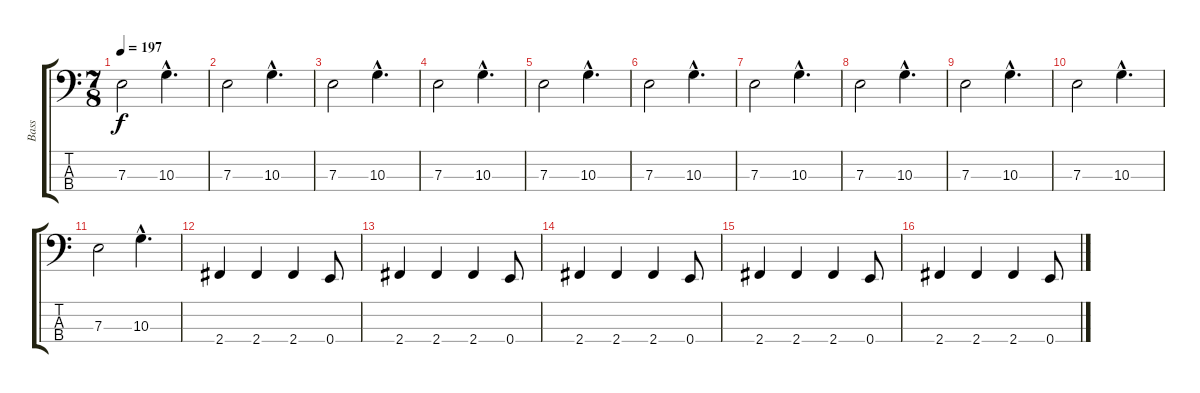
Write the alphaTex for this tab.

\track ("Bass" "Bass") {instrument electricbassfinger}
\staff {score tabs}
\tuning (G2 D2 A1 E1) {hide}
\ts (7 8)
\tempo 197
\clef f4
\ks c
7.3.2{dy f instrument acousticbass} 10.3{hac}.4{d} |
7.3.2{instrument acousticbass} 10.3{hac}.4{d} |
7.3.2{instrument acousticbass} 10.3{hac}.4{d} |
7.3.2{instrument acousticbass} 10.3{hac}.4{d} |
7.3.2{instrument acousticbass} 10.3{hac}.4{d} |
7.3.2{instrument acousticbass} 10.3{hac}.4{d} |
7.3.2{instrument acousticbass} 10.3{hac}.4{d} |
7.3.2{instrument acousticbass} 10.3{hac}.4{d} |
7.3.2{instrument acousticbass} 10.3{hac}.4{d} |
7.3.2{instrument acousticbass} 10.3{hac}.4{d} |
7.3.2{instrument acousticbass} 10.3{hac}.4{d} |
2.4.4{volume 16 instrument electricbassfinger} 2.4.4 2.4.4 0.4.8 |
2.4.4{volume 16 instrument electricbassfinger} 2.4.4 2.4.4 0.4.8 |
2.4.4{volume 16 instrument electricbassfinger} 2.4.4 2.4.4 0.4.8 |
2.4.4{volume 16 instrument electricbassfinger} 2.4.4 2.4.4 0.4.8 |
2.4.4{volume 16 instrument electricbassfinger} 2.4.4 2.4.4 0.4.8
